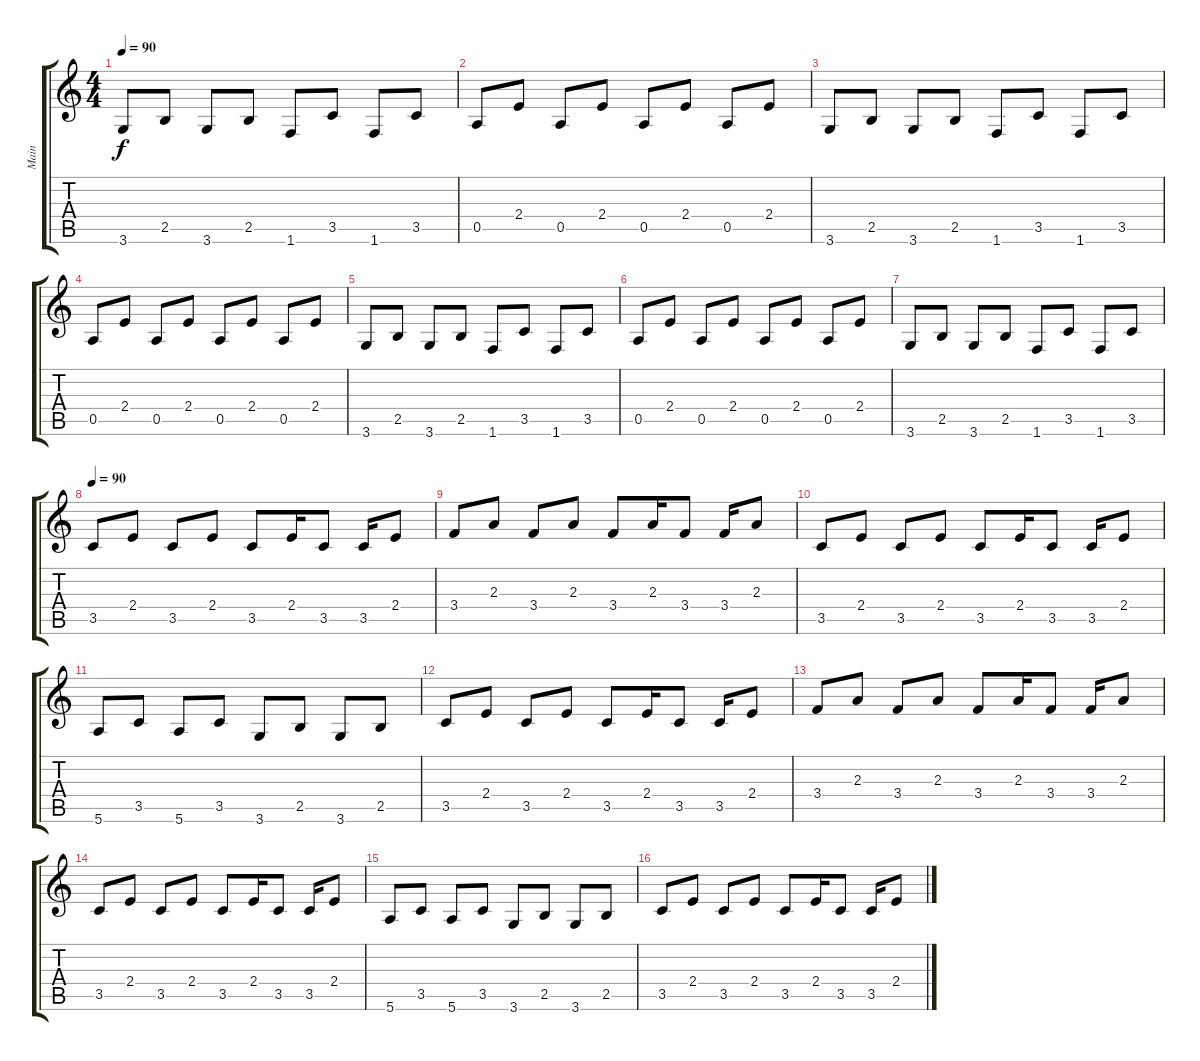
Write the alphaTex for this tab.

\track ("Main" "Main") {instrument distortionguitar}
\staff {score tabs}
\tuning (E4 B3 G3 D3 A2 E2) {hide}
\ts (4 4)
\tempo 90
\clef g2
\ks c
3.6.8{dy f} 2.5.8 3.6.8 2.5.8 1.6.8 3.5.8 1.6.8 3.5.8 |
0.5.8 2.4.8 0.5.8 2.4.8 0.5.8 2.4.8 0.5.8 2.4.8 |
3.6.8 2.5.8 3.6.8 2.5.8 1.6.8 3.5.8 1.6.8 3.5.8 |
0.5.8 2.4.8 0.5.8 2.4.8 0.5.8 2.4.8 0.5.8 2.4.8 |
3.6.8 2.5.8 3.6.8 2.5.8 1.6.8 3.5.8 1.6.8 3.5.8 |
0.5.8 2.4.8 0.5.8 2.4.8 0.5.8 2.4.8 0.5.8 2.4.8 |
3.6.8 2.5.8 3.6.8 2.5.8 1.6.8 3.5.8 1.6.8 3.5.8 |
\tempo 90
3.5.8 2.4.8 3.5.8 2.4.8 3.5.8 2.4.16 3.5.8 3.5.16 2.4.8 |
3.4.8 2.3.8 3.4.8 2.3.8 3.4.8 2.3.16 3.4.8 3.4.16 2.3.8 |
3.5.8 2.4.8 3.5.8 2.4.8 3.5.8 2.4.16 3.5.8 3.5.16 2.4.8 |
5.6.8 3.5.8 5.6.8 3.5.8 3.6.8 2.5.8 3.6.8 2.5.8 |
3.5.8 2.4.8 3.5.8 2.4.8 3.5.8 2.4.16 3.5.8 3.5.16 2.4.8 |
3.4.8 2.3.8 3.4.8 2.3.8 3.4.8 2.3.16 3.4.8 3.4.16 2.3.8 |
3.5.8 2.4.8 3.5.8 2.4.8 3.5.8 2.4.16 3.5.8 3.5.16 2.4.8 |
5.6.8 3.5.8 5.6.8 3.5.8 3.6.8 2.5.8 3.6.8 2.5.8 |
3.5.8 2.4.8 3.5.8 2.4.8 3.5.8 2.4.16 3.5.8 3.5.16 2.4.8
